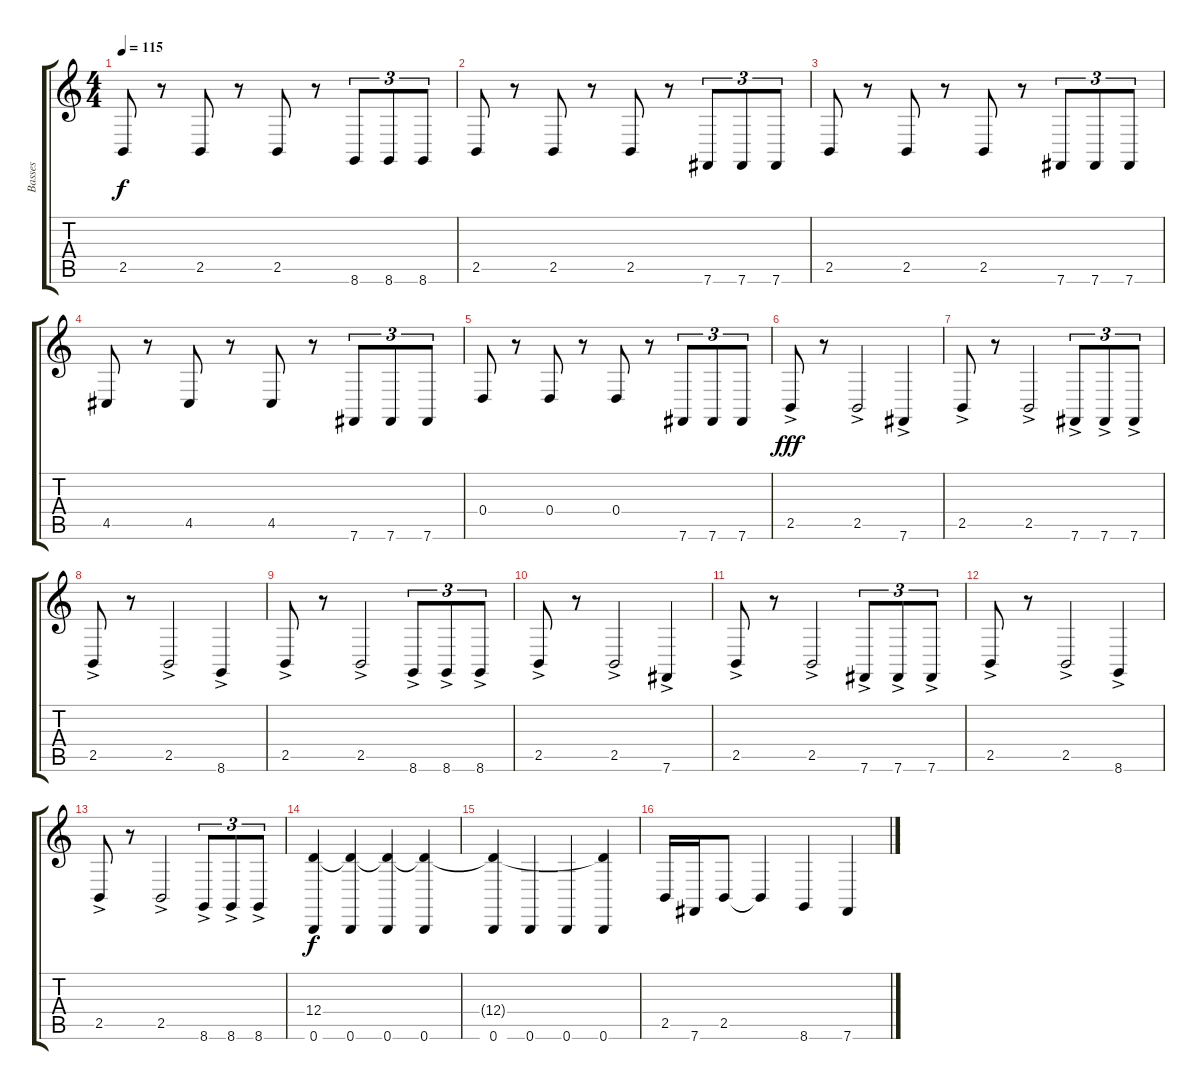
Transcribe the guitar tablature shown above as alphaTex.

\track ("Basses" "Basses") {instrument brasssection}
\staff {score tabs}
\tuning (E4 B3 G3 D3 A2 B1) {hide}
\ts (4 4)
\tempo 115
\clef g2
\ks c
2.5.8{dy f} r.8 2.5.8 r.8 2.5.8 r.8 8.6.8{tu (3 2)} 8.6.8{tu (3 2)} 8.6.8{tu (3 2)} |
2.5.8 r.8 2.5.8 r.8 2.5.8 r.8 7.6.8{tu (3 2)} 7.6.8{tu (3 2)} 7.6.8{tu (3 2)} |
2.5.8 r.8 2.5.8 r.8 2.5.8 r.8 7.6.8{tu (3 2)} 7.6.8{tu (3 2)} 7.6.8{tu (3 2)} |
4.5.8 r.8 4.5.8 r.8 4.5.8 r.8 7.6.8{tu (3 2)} 7.6.8{tu (3 2)} 7.6.8{tu (3 2)} |
0.4.8 r.8 0.4.8 r.8 0.4.8 r.8 7.6.8{tu (3 2)} 7.6.8{tu (3 2)} 7.6.8{tu (3 2)} |
2.5{ac}.8{dy fff} r.8 2.5{ac}.2 7.6{ac}.4 |
2.5{ac}.8 r.8 2.5{ac}.2 7.6{ac}.8{tu (3 2)} 7.6{ac}.8{tu (3 2)} 7.6{ac}.8{tu (3 2)} |
2.5{ac}.8 r.8 2.5{ac}.2 8.6{ac}.4 |
2.5{ac}.8 r.8 2.5{ac}.2 8.6{ac}.8{tu (3 2)} 8.6{ac}.8{tu (3 2)} 8.6{ac}.8{tu (3 2)} |
2.5{ac}.8 r.8 2.5{ac}.2 7.6{ac}.4 |
2.5{ac}.8 r.8 2.5{ac}.2 7.6{ac}.8{tu (3 2)} 7.6{ac}.8{tu (3 2)} 7.6{ac}.8{tu (3 2)} |
2.5{ac}.8 r.8 2.5{ac}.2 8.6{ac}.4 |
2.5{ac}.8 r.8 2.5{ac}.2 8.6{ac}.8{tu (3 2)} 8.6{ac}.8{tu (3 2)} 8.6{ac}.8{tu (3 2)} |
(12.4 0.6).4{dy f} (12.4{t} 0.6).4 (12.4{t} 0.6).4 (12.4{t} 0.6).4 |
(12.4{t} 0.6).4 0.6.4 0.6.4 (12.4{t} 0.6).4 |
\section ("" "")
2.5.16 7.6.16 2.5.8 2.5{t}.4 8.6.4 7.6.4
